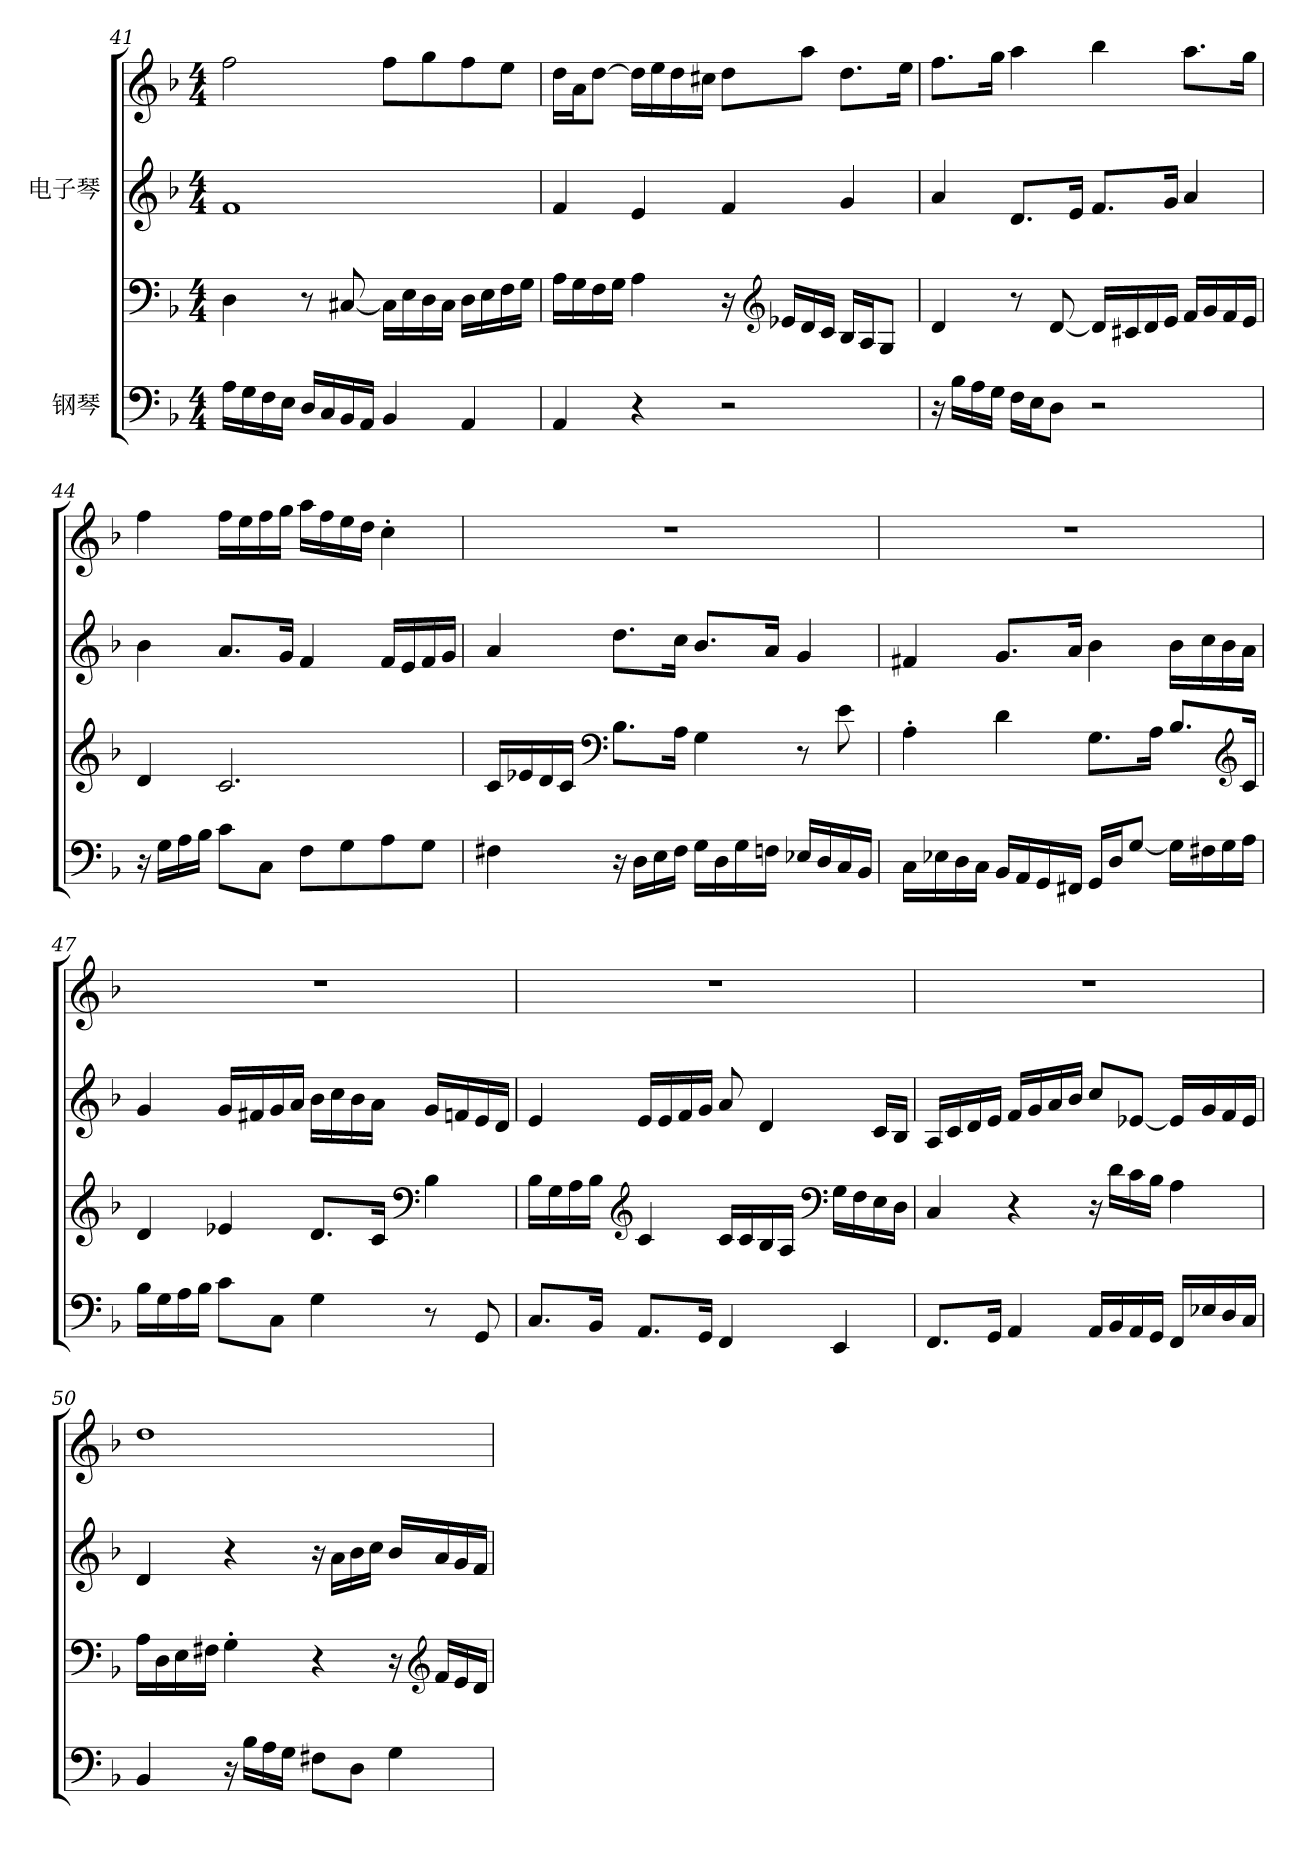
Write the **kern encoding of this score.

**kern	**kern	**kern	**kern
*part2	*part2	*part1	*part1
*staff4	*staff3	*staff2	*staff1
*I"钢琴	*	*I"电子琴	*
*clefF4	*clefF4	*clefG2	*clefG2
*k[b-]	*k[b-]	*k[b-]	*k[b-]
*M4/4	*M4/4	*M4/4	*M4/4
=41	=41	=41	=41
16A\LL	4D\	1f	2ff\
16G\	.	.	.
16F\	.	.	.
16E\JJ	.	.	.
16D/LL	8r	.	.
16C/	.	.	.
16BB-/	[8C#X/	.	.
16AA/JJ	.	.	.
4BB-/	16C#\LL]	.	8ff\L
.	16E\	.	.
.	16D\	.	8gg\
.	16C#\JJ	.	.
4AA/	16D\LL	.	8ff\
.	16E\	.	.
.	16F\	.	8ee\J
.	16G\JJ	.	.
!!LO:PB:g=z
=42	=42	=42	=42
4AA/	16A\LL	4f/	16dd\LL
.	16G\	.	16a\J
.	16F\	.	[8dd\J
.	16G\JJ	.	.
4r	4A\	4e/	16dd\LL]
.	.	.	16ee\
.	.	.	16dd\
.	.	.	16cc#X\JJ
2r	16r	4f/	8dd\L
*	*clefG2	*	*
.	16e-X/LL	.	.
.	16d/	.	8aa\J
.	16c/JJ	.	.
.	16B-/LL	4g/	8.dd\L
.	16A/J	.	.
.	8G/J	.	.
.	.	.	16ee\Jk
=43	=43	=43	=43
16r	4d/	4a/	8.ff\L
16B-\LL	.	.	.
16A\	.	.	.
16G\JJ	.	.	16gg\Jk
16F\LL	8r	8.d/L	4aa\
16E\J	.	.	.
8D\J	[8d/	.	.
.	.	16e/Jk	.
2r	16d/LL]	8.f/L	4bb-\
.	16c#X/	.	.
.	16d/	.	.
.	16e/JJ	16g/Jk	.
.	16f/LL	4a/	8.aa\L
.	16g/	.	.
.	16f/	.	.
.	16e/JJ	.	16gg\Jk
!!LO:LB:g=z
=44	=44	=44	=44
16r	4d/	4b-\	4ff\
16G\LL	.	.	.
16A\	.	.	.
16B-\JJ	.	.	.
8c\L	2.c/	8.a/L	16ff\LL
.	.	.	16ee\
8C\J	.	.	16ff\
.	.	16g/Jk	16gg\JJ
8F\L	.	4f/	16aa\LL
.	.	.	16ff\
8G\	.	.	16ee\
.	.	.	16dd\JJ
8A\	.	16f/LL	4cc'\
.	.	16e/	.
8G\J	.	16f/	.
.	.	16g/JJ	.
=45	=45	=45	=45
4F#X\	16c/LL	4a/	1r
.	16e-X/	.	.
.	16d/	.	.
.	16c/JJ	.	.
*	*clefF4	*	*
16r	8.B-\L	8.dd\L	.
16D\LL	.	.	.
16E\	.	.	.
16F#\JJ	16A\Jk	16cc\Jk	.
16G\LL	4G\	8.b-/L	.
16D\	.	.	.
16G\	.	.	.
16Fn\JJ	.	16a/Jk	.
16E-X/LL	8r	4g/	.
16D/	.	.	.
16C/	8e-\	.	.
16BB-/JJ	.	.	.
!!LO:LB:g=z
=46	=46	=46	=46
16C\LL	4A'\	4f#X/	1r
16E-X\	.	.	.
16D\	.	.	.
16C\JJ	.	.	.
16BB-/LL	4d\	8.g/L	.
16AA/	.	.	.
16GG/	.	.	.
16FF#X/JJ	.	16a/Jk	.
16GG/LL	8.G\L	4b-\	.
16D/J	.	.	.
[8G/J	.	.	.
.	16A\Jk	.	.
16G\LL]	8.B-/L	16b-\LL	.
16F#X\	.	16cc\	.
16G\	.	16b-\	.
*	*clefG2	*	*
16A\JJ	16c/Jk	16a\JJ	.
=47	=47	=47	=47
16B-\LL	4d/	4g/	1r
16G\	.	.	.
16A\	.	.	.
16B-\JJ	.	.	.
8c\L	4e-X/	16g/LL	.
.	.	16f#X/	.
8C\J	.	16g/	.
.	.	16a/JJ	.
4G\	8.d/L	16b-\LL	.
.	.	16cc\	.
.	.	16b-\	.
.	16c/Jk	16a\JJ	.
*	*clefF4	*	*
8r	4B-\	16g/LL	.
.	.	16fn/	.
8GG/	.	16e/	.
.	.	16d/JJ	.
!!LO:PB:g=z
=48	=48	=48	=48
8.C/L	16B-\LL	4e/	1r
.	16G\	.	.
.	16A\	.	.
16BB-/Jk	16B-\JJ	.	.
*	*clefG2	*	*
8.AA/L	4c/	16e/LL	.
.	.	16e/	.
.	.	16f/	.
16GG/Jk	.	16g/JJ	.
4FF/	16c/LL	8a/	.
.	16c/	.	.
.	16B-/	4d/	.
.	16A/JJ	.	.
*	*clefF4	*	*
4EE/	16G\LL	.	.
.	16F\	.	.
.	16E\	16c/LL	.
.	16D\JJ	16B-/JJ	.
=49	=49	=49	=49
8.FF/L	4C/	16A/LL	1r
.	.	16c/	.
.	.	16d/	.
16GG/Jk	.	16e/JJ	.
4AA/	4r	16f/LL	.
.	.	16g/	.
.	.	16a/	.
.	.	16b-/JJ	.
16AA/LL	16r	8cc/L	.
16BB-/	16d\LL	.	.
16AA/	16c\	[8e-X/J	.
16GG/JJ	16B-\JJ	.	.
16FF/LL	4A\	16e-/LL]	.
16E-X/	.	16g/	.
16D/	.	16f/	.
16C/JJ	.	16e-/JJ	.
!!LO:LB:g=z
=50	=50	=50	=50
4BB-/	16A\LL	4d/	1dd
.	16D\	.	.
.	16E\	.	.
.	16F#X\JJ	.	.
16r	4G'\	4r	.
16B-\LL	.	.	.
16A\	.	.	.
16G\JJ	.	.	.
8F#X\L	4r	16r	.
.	.	16a\LL	.
8D\J	.	16b-\	.
.	.	16cc\JJ	.
4G\	16r	16b-/LL	.
*	*clefG2	*	*
.	16f/LL	16a/	.
.	16e/	16g/	.
.	16d/JJ	16f/JJ	.
=	=	=	=
*-	*-	*-	*-
